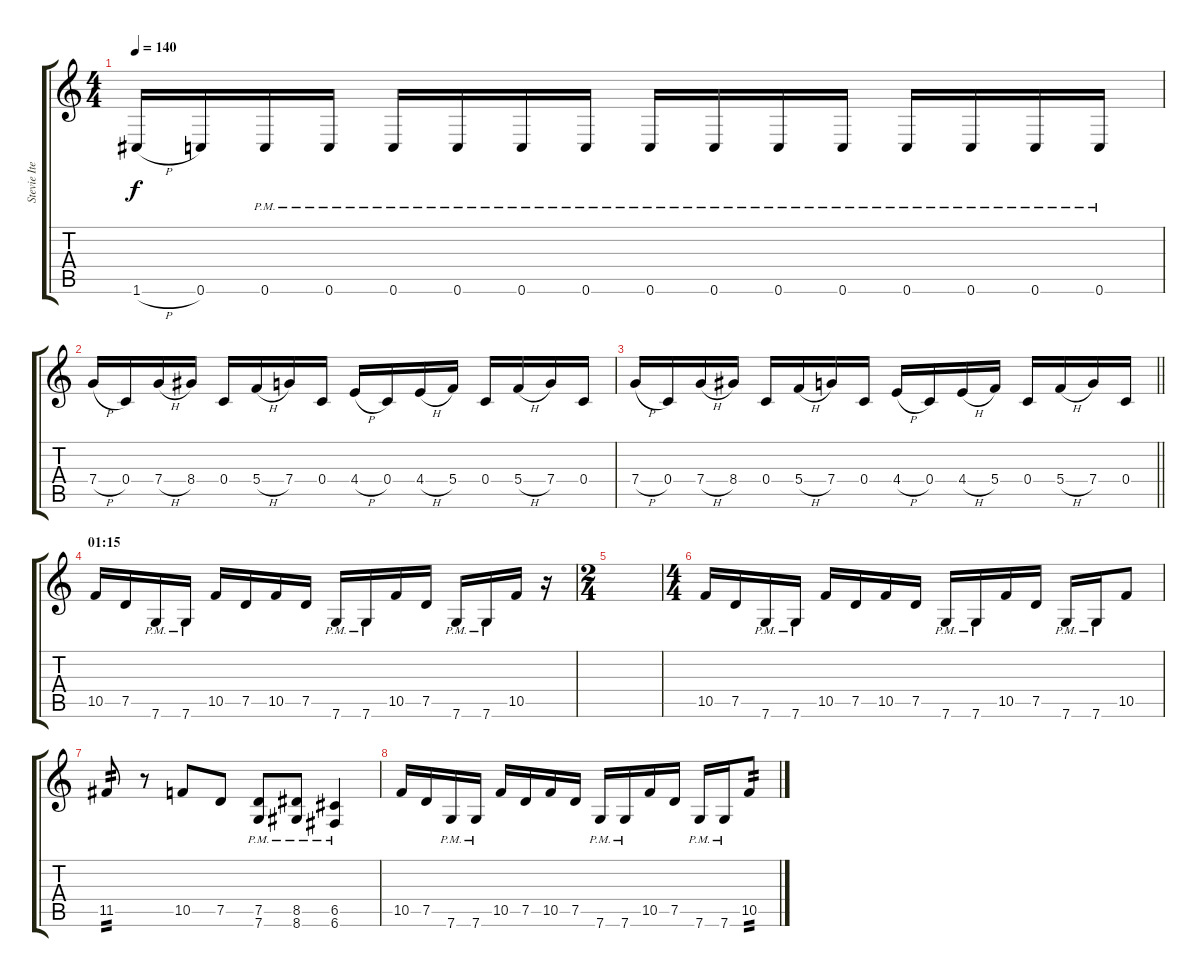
\track ("Stevie Item" "Stevie Ite") {instrument distortionguitar}
\staff {score tabs}
\tuning (D4 A3 F3 C3 G2 C2) {hide}
\ts (4 4)
\tempo 140
\clef g2
\ks c
1.6{h}.16{dy f} 0.6.16 0.6{pm}.16 0.6{pm}.16 0.6{pm}.16 0.6{pm}.16 0.6{pm}.16 0.6{pm}.16 0.6{pm}.16 0.6{pm}.16 0.6{pm}.16 0.6{pm}.16 0.6{pm}.16 0.6{pm}.16 0.6{pm}.16 0.6{pm}.16 |
7.4{h}.16 0.4.16 7.4{h}.16 8.4.16 0.4.16 5.4{h}.16 7.4.16 0.4.16 4.4{h}.16 0.4.16 4.4{h}.16 5.4.16 0.4.16 5.4{h}.16 7.4.16 0.4.16 |
\barLineRight lightlight
7.4{h}.16 0.4.16 7.4{h}.16 8.4.16 0.4.16 5.4{h}.16 7.4.16 0.4.16 4.4{h}.16 0.4.16 4.4{h}.16 5.4.16 0.4.16 5.4{h}.16 7.4.16 0.4.16 |
\section ("" "01:15")
10.5.16 7.5.16 7.6{pm}.16 7.6{pm}.16 10.5.16 7.5.16 10.5.16 7.5.16 7.6{pm}.16 7.6{pm}.16 10.5.16 7.5.16 7.6{pm}.16 7.6{pm}.16 10.5.16 r.16 |
\ts (2 4)
|
\ts (4 4)
10.5.16 7.5.16 7.6{pm}.16 7.6{pm}.16 10.5.16 7.5.16 10.5.16 7.5.16 7.6{pm}.16 7.6{pm}.16 10.5.16 7.5.16 7.6{pm}.16 7.6{pm}.16 10.5.8 |
11.5.8{tp 2} r.8 10.5.8 7.5.8 (7.5{pm} 7.6{pm}).8 (8.5{pm} 8.6{pm}).8 (6.5{pm} 6.6{pm}).4 |
10.5.16 7.5.16 7.6{pm}.16 7.6{pm}.16 10.5.16 7.5.16 10.5.16 7.5.16 7.6{pm}.16 7.6{pm}.16 10.5.16 7.5.16 7.6{pm}.16 7.6{pm}.16 10.5.8{tp 2}
